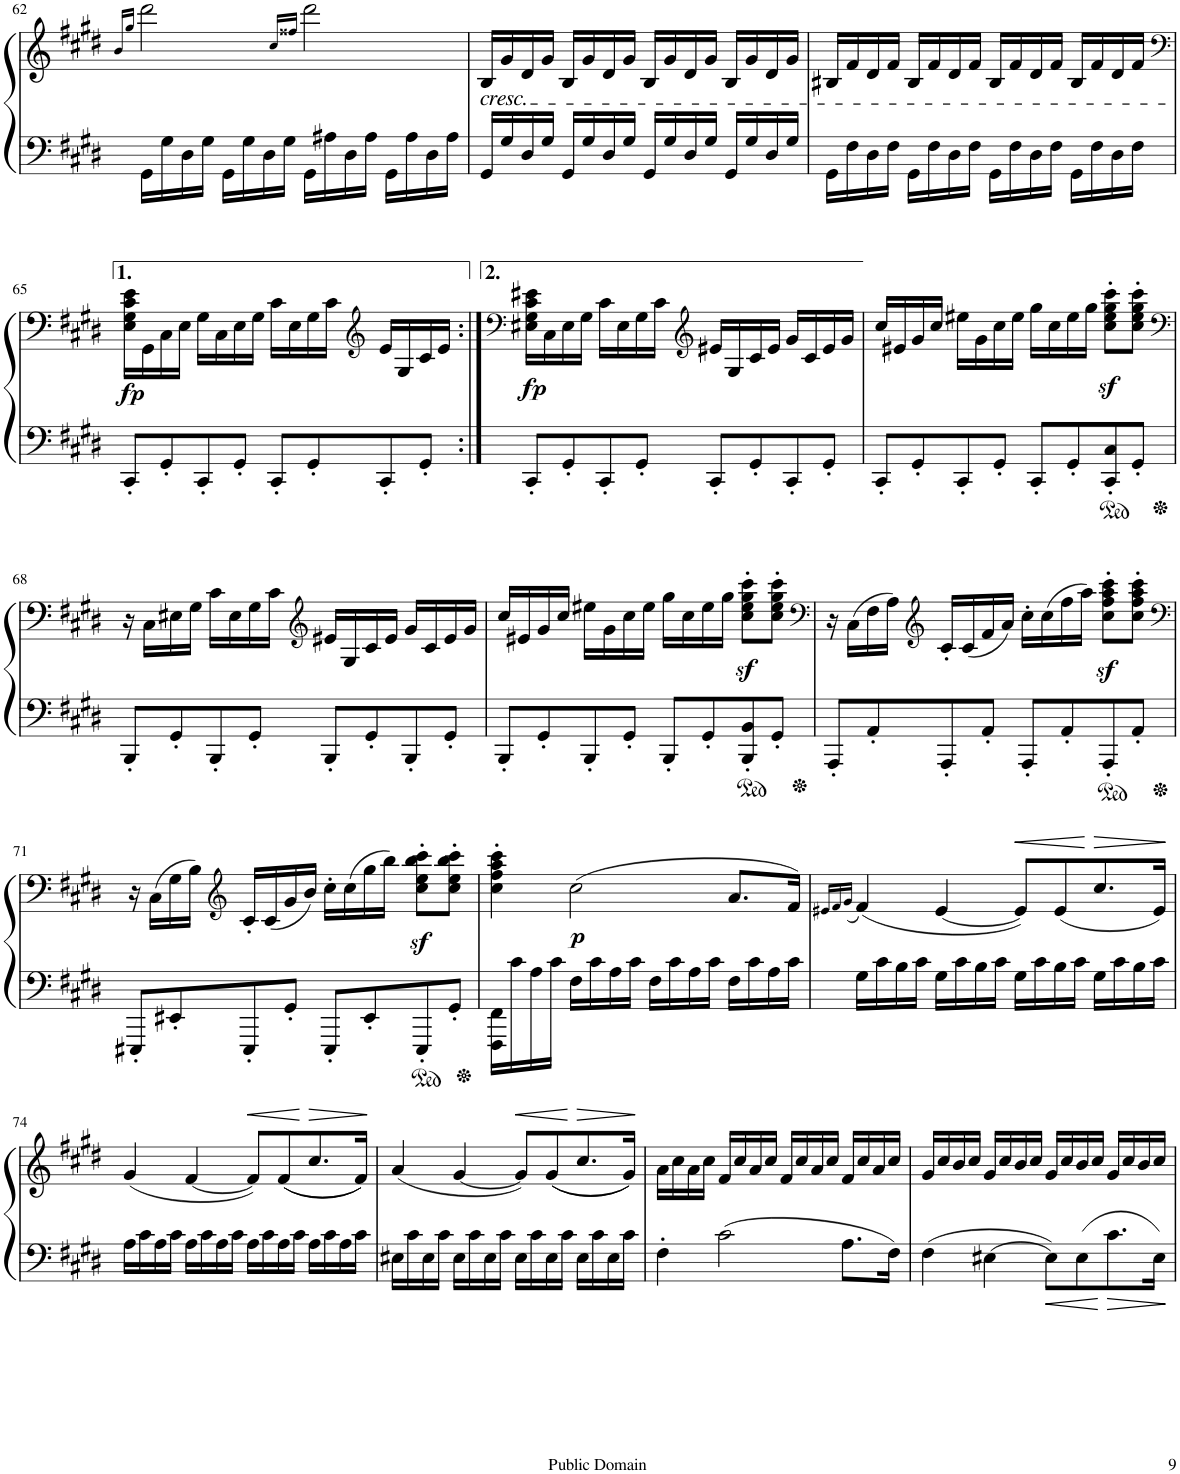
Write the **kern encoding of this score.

**kern	**kern	**dynam
*part1	*part1	*part1
*staff2	*staff1	*staff1/2
*I"Piano	*	*
*I'Pno.	*	*
!!LO:PB:g=z
*clefF4	*clefG2	*
*k[f#c#g#d#]	*k[f#c#g#d#]	*
*M4/4	*M4/4	*
*met(c)	*met(c)	*
=62	=62	=62
.	16qb/LL	.
.	16qgg#/JJ	.
16GG#\LL	2ddd#\	.
16G#\	.	.
16D#\	.	.
16G#\JJ	.	.
16GG#\LL	.	.
16G#\	.	.
16D#\	.	.
16G#\JJ	.	.
.	16qcc#/LL	.
.	16qff##X/JJ	.
16GG#\LL	2ddd#\	.
16A#X\	.	.
16D#\	.	.
16A#\JJ	.	.
16GG#\LL	.	.
16A#\	.	.
16D#\	.	.
16A#\JJ	.	.
=63	=63	=63
!	!LO:TX:b:i:t=cresc.	!
16GG#/LL	16B/LL	.
16G#/	16g#/	.
16D#/	16d#/	.
16G#/JJ	16g#/JJ	.
16GG#/LL	16B/LL	.
16G#/	16g#/	.
16D#/	16d#/	.
16G#/JJ	16g#/JJ	.
16GG#/LL	16B/LL	.
16G#/	16g#/	.
16D#/	16d#/	.
16G#/JJ	16g#/JJ	.
16GG#/LL	16B/LL	.
16G#/	16g#/	.
16D#/	16d#/	.
16G#/JJ	16g#/JJ	.
=64	=64	=64
16GG#\LL	16B#X/LL	.
16F#\	16f#/	.
16D#\	16d#/	.
16F#\JJ	16f#/JJ	.
16GG#\LL	16B#/LL	.
16F#\	16f#/	.
16D#\	16d#/	.
16F#\JJ	16f#/JJ	.
16GG#\LL	16B#/LL	.
16F#\	16f#/	.
16D#\	16d#/	.
16F#\JJ	16f#/JJ	.
16GG#\LL	16B#/LL	.
16F#\	16f#/	.
16D#\	16d#/	.
16F#\JJ	16f#/JJ	.
!!LO:LB:g=z
=65	=65	=65
*	*clefF4	*
!	!	!LO:DY:b
8CC#'/L	16E\ 16G#\ 16c#\ 16e\LL	fp
.	16GG#\	.
8GG#'/	16C#\	.
.	16E\JJ	.
8CC#'/	16G#\LL	.
.	16C#\	.
8GG#'/J	16E\	.
.	16G#\JJ	.
8CC#'/L	16c#\LL	.
.	16E\	.
8GG#'/	16G#\	.
.	16c#\JJ	.
*	*clefG2	*
8CC#'/	16e/LL	.
.	16G#/	.
8GG#'/J	16c#/	.
.	16e/JJ	.
=66:|!	=66:|!	=66:|!
*	*clefF4	*
!	!	!LO:DY:b
8CC#'/L	16E#X\ 16G#\ 16c#\ 16e#X\LL	fp
.	16C#\	.
8GG#'/	16E#\	.
.	16G#\JJ	.
8CC#'/	16c#\LL	.
.	16E#\	.
8GG#'/J	16G#\	.
.	16c#\JJ	.
*	*clefG2	*
8CC#'/L	16e#X/LL	.
.	16G#/	.
8GG#'/	16c#/	.
.	16e#/JJ	.
8CC#'/	16g#/LL	.
.	16c#/	.
8GG#'/J	16e#/	.
.	16g#/JJ	.
=67	=67	=67
8CC#'/L	16cc#/LL	.
.	16e#X/	.
8GG#'/	16g#/	.
.	16cc#/JJ	.
8CC#'/	16ee#X\LL	.
.	16g#\	.
8GG#'/J	16cc#\	.
.	16ee#\JJ	.
8CC#'/L	16gg#\LL	.
.	16cc#\	.
8GG#'/	16ee#\	.
.	16gg#\JJ	.
8CC#/' 8C#/'	8cc#\z<' 8ee#\z<' 8gg#\z<' 8ccc#\z<'L	.
8GG#'/J	8cc#\' 8ee#\' 8gg#\' 8ccc#\'J	.
!!LO:LB:g=z
=68	=68	=68
*	*clefF4	*
8BBB'/L	16r	.
.	16C#\LL	.
8GG#'/	16E#X\	.
.	16G#\JJ	.
8BBB'/	16c#\LL	.
.	16E#\	.
8GG#'/J	16G#\	.
.	16c#\JJ	.
*	*clefG2	*
8BBB'/L	16e#X/LL	.
.	16G#/	.
8GG#'/	16c#/	.
.	16e#/JJ	.
8BBB'/	16g#/LL	.
.	16c#/	.
8GG#'/J	16e#/	.
.	16g#/JJ	.
=69	=69	=69
8BBB'/L	16cc#/LL	.
.	16e#X/	.
8GG#'/	16g#/	.
.	16cc#/JJ	.
8BBB'/	16ee#X\LL	.
.	16g#\	.
8GG#'/J	16cc#\	.
.	16ee#\JJ	.
8BBB'/L	16gg#\LL	.
.	16cc#\	.
8GG#'/	16ee#\	.
.	16gg#\JJ	.
8BBB/' 8BB/'	8cc#\z<' 8ee#\z<' 8gg#\z<' 8ccc#\z<'L	.
8GG#'/J	8cc#\' 8ee#\' 8gg#\' 8ccc#\'J	.
=70	=70	=70
*	*clefF4	*
8AAA'/L	16r	.
.	(16C#\LL	.
8AA'/	16F#\	.
.	16A\JJ)	.
*	*clefG2	*
8AAA'/	16c#'/LL	.
.	(16c#/	.
8AA'/J	16f#/	.
.	16a/JJ)	.
8AAA'/L	16cc#'\LL	.
.	(16cc#\	.
8AA'/	16ff#\	.
.	16aa\JJ)	.
8AAA'/	8cc#\z<' 8ff#\z<' 8aa\z<' 8ccc#\z<'L	.
8AA'/J	8cc#\' 8ff#\' 8aa\' 8ccc#\'J	.
!!LO:LB:g=z
=71	=71	=71
*	*clefF4	*
8EEE#X'/L	16r	.
.	(16C#\LL	.
8EE#X'/	16G#\	.
.	16B\JJ)	.
*	*clefG2	*
8EEE#'/	16c#'/LL	.
.	(16c#/	.
8GG#'/J	16g#/	.
.	16b/JJ)	.
8EEE#'/L	16cc#'\LL	.
.	(16cc#\	.
8EE#'/	16gg#\	.
.	16bb\JJ)	.
8EEE#'/	8cc#\z<' 8ee\z<' 8bb\z<' 8ccc#\z<'L	.
8GG#'/J	8cc#\' 8ee\' 8bb\' 8ccc#\'J	.
=72	=72	=72
16FFF#\ 16FF#\LL	4cc#\' 4ff#\' 4aa\' 4ccc#\'	.
16c#\	.	.
16A\	.	.
16c#\JJ	.	.
!	!	!LO:DY:b
16F#\LL	(2cc#\	p
16c#\	.	.
16A\	.	.
16c#\JJ	.	.
16F#\LL	.	.
16c#\	.	.
16A\	.	.
16c#\JJ	.	.
16F#\LL	8.a/L	.
16c#\	.	.
16A\	.	.
16c#\JJ	16f#/Jk)	.
=73	=73	=73
.	(16qe#X/LL	.
.	16qf#/)	.
.	16qg#/JJ	.
16G#\LL	(4f#/	.
16c#\	.	.
16B\	.	.
16c#\JJ	.	.
16G#\LL	[4e#/	.
16c#\	.	.
16B\	.	.
16c#\JJ	.	.
!	!	!LO:HP:b
16G#\LL	8e#/L])	<
16c#\	.	.
16B\	(8e#/	.
16c#\JJ	.	.
!	!	!LO:HP:b
16G#\LL	8.cc#/	>
16c#\	.	.
16B\	.	.
16c#\JJ	16e#/Jk)	.
.	.	[
!!LO:LB:g=z
=74	=74	=74
16A\LL	(4g#/	.
16c#\	.	.
16A\	.	.
16c#\JJ	.	.
16A\LL	[4f#/	.
16c#\	.	.
16A\	.	.
16c#\JJ	.	.
!	!	!LO:HP:b
16A\LL	8f#/L])	<
16c#\	.	.
16A\	((8f#/	.
16c#\JJ	.	.
!	!	!LO:HP:n=1:b
16A\LL	8.cc#/	] >
16c#\	.	.
16A\	.	.
16c#\JJ	16f#/Jk))	.
.	.	[
=75	=75	=75
16E#X\LL	(4a/	.
16c#\	.	.
16E#\	.	.
16c#\JJ	.	.
16E#\LL	[4g#/	.
16c#\	.	.
16E#\	.	.
16c#\JJ	.	.
!	!	!LO:HP:b
16E#\LL	8g#/L])	<
16c#\	.	.
16E#\	((8g#/	.
16c#\JJ	.	.
!	!	!LO:HP:n=1:b
16E#\LL	8.cc#/	] >
16c#\	.	.
16E#\	.	.
16c#\JJ	16g#/Jk))	.
.	.	[
=76	=76	=76
4F#'\	16a\LL	.
.	16cc#\	.
.	16a\	.
.	16cc#\JJ	.
2c#\	16f#/LL	.
.	16cc#/	.
.	16a/	.
.	16cc#/JJ	.
.	16f#/LL	.
.	16cc#/	.
.	16a/	.
.	16cc#/JJ	.
8.A\L	16f#/LL	.
.	16cc#/	.
.	16a/	.
16F#\Jk	16cc#/JJ	.
=77	=77	=77
4F#\	16g#/LL	.
.	16cc#/	.
.	16b/	.
.	16cc#/JJ	.
[4E#X\	16g#/LL	.
.	16cc#/	.
.	16b/	.
.	16cc#/JJ	.
8E#\L]	16g#/LL	.
.	16cc#/	.
8E#\	16b/	.
.	16cc#/JJ	.
8.c#\	16g#/LL	]
.	16cc#/	.
.	16b/	.
16E#\Jk	16cc#/JJ	.
=	=	=
*-	*-	*-
